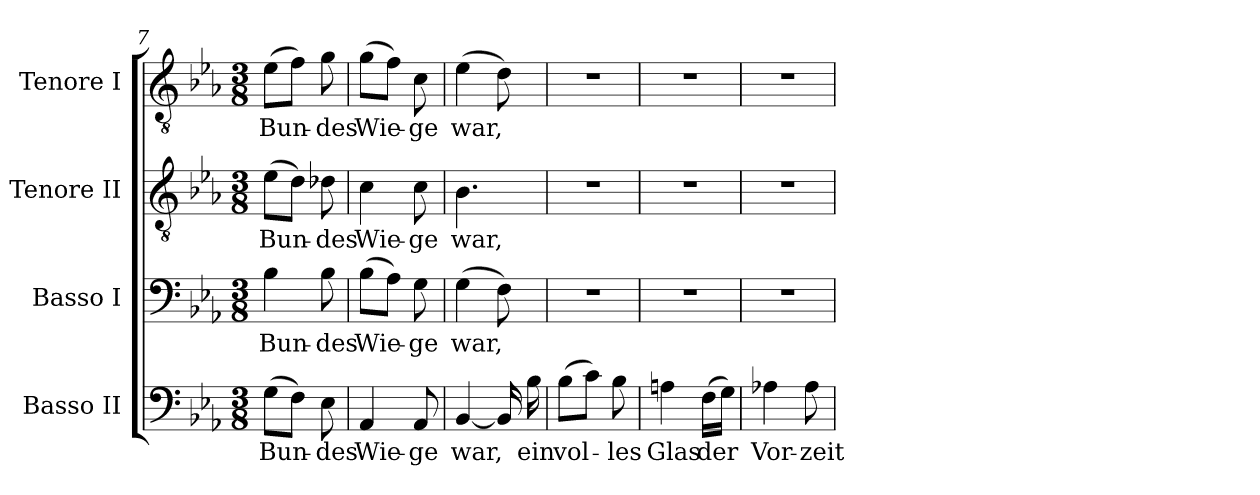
**kern	**text	**kern	**text	**kern	**text	**kern	**text
*part4	*part4	*part3	*part3	*part2	*part2	*part1	*part1
*staff4	*staff4	*staff3	*staff3	*staff2	*staff2	*staff1	*staff1
*I"Basso II	*	*I"Basso I	*	*I"Tenore II	*	*I"Tenore I	*
*I'B.	*	*I'B.	*	*I'T.	*	*I'T.	*
!!LO:LB:g=z
*clefF4	*	*clefF4	*	*clefGv2	*	*clefGv2	*
*	*	*	*	*ITrd7c12	*	*ITrd7c12	*
*k[b-e-a-]	*	*k[b-e-a-]	*	*k[b-e-a-]	*	*k[b-e-a-]	*
*E-:	*	*E-:	*	*E-:	*	*E-:	*
*M3/8	*	*M3/8	*	*M3/8	*	*M3/8	*
=7	=7	=7	=7	=7	=7	=7	=7
!	!LO:LY:b:color=#000000	!	!	!	!	!	!
!	!	!	!LO:LY:b:color=#000000	!	!	!	!
!	!	!	!	!	!LO:LY:b:color=#000000	!	!
!	!	!	!	!	!	!	!LO:LY:b:color=#000000
(8Gi\L	Bun-	4B-i\	Bun-	(8E-i\L	Bun-	(8E-i\L	Bun-
8Fi\J)	.	.	.	8Di\J)	.	8Fi\J)	.
!	!LO:LY:b:color=#000000	!	!	!	!	!	!
!	!	!	!LO:LY:b:color=#000000	!	!	!	!
!	!	!	!	!	!LO:LY:b:color=#000000	!	!
!	!	!	!	!	!	!	!LO:LY:b:color=#000000
8E-i\	-des	8B-i\	-des	8D-Xi\	-des	8Gi\	-des
=8	=8	=8	=8	=8	=8	=8	=8
!	!LO:LY:b:color=#000000	!	!	!	!	!	!
!	!	!	!LO:LY:b:color=#000000	!	!	!	!
!	!	!	!	!	!LO:LY:b:color=#000000	!	!
!	!	!	!	!	!	!	!LO:LY:b:color=#000000
4AA-i/	Wie-	(8B-i\L	Wie-	4Ci\	Wie-	(8Gi\L	Wie-
.	.	8A-i\J)	.	.	.	8Fi\J)	.
!	!LO:LY:b:color=#000000	!	!	!	!	!	!
!	!	!	!LO:LY:b:color=#000000	!	!	!	!
!	!	!	!	!	!LO:LY:b:color=#000000	!	!
!	!	!	!	!	!	!	!LO:LY:b:color=#000000
8AA-i/	-ge	8Gi\	-ge	8Ci\	-ge	8Ci\	-ge
=9	=9	=9	=9	=9	=9	=9	=9
!	!LO:LY:b:color=#000000	!	!	!	!	!	!
!	!	!	!LO:LY:b:color=#000000	!	!	!	!
!	!	!	!	!	!LO:LY:b:color=#000000	!	!
!	!	!	!	!	!	!	!LO:LY:b:color=#000000
[4BB-i/	war,	(4Gi\	war,	4.BB-i\	war,	(4E-i\	war,
16BB-i/]	.	8Fi\)	.	.	.	8Di\)	.
!	!LO:LY:b:color=#000000	!	!	!	!	!	!
16B-i\	ein	.	.	.	.	.	.
=10	=10	=10	=10	=10	=10	=10	=10
!	!LO:LY:b:color=#000000	!LO:N:vis=1	!	!LO:N:vis=1	!	!LO:N:vis=1	!
(8B-i\L	vol-	4.r	.	4.r	.	4.r	.
8ci\J)	.	.	.	.	.	.	.
!	!LO:LY:b:color=#000000	!	!	!	!	!	!
8B-i\	-les	.	.	.	.	.	.
=11	=11	=11	=11	=11	=11	=11	=11
!	!LO:LY:b:color=#000000	!LO:N:vis=1	!	!LO:N:vis=1	!	!LO:N:vis=1	!
4Ani\	Glas	4.r	.	4.r	.	4.r	.
!	!LO:LY:b:color=#000000	!	!	!	!	!	!
(16Fi\LL	der	.	.	.	.	.	.
16Gi\JJ)	.	.	.	.	.	.	.
=12	=12	=12	=12	=12	=12	=12	=12
!	!LO:LY:b:color=#000000	!LO:N:vis=1	!	!LO:N:vis=1	!	!LO:N:vis=1	!
4A-Xi\	Vor-	4.r	.	4.r	.	4.r	.
!	!LO:LY:b:color=#000000	!	!	!	!	!	!
8A-i\	-zeit	.	.	.	.	.	.
=	=	=	=	=	=	=	=
*-	*-	*-	*-	*-	*-	*-	*-
